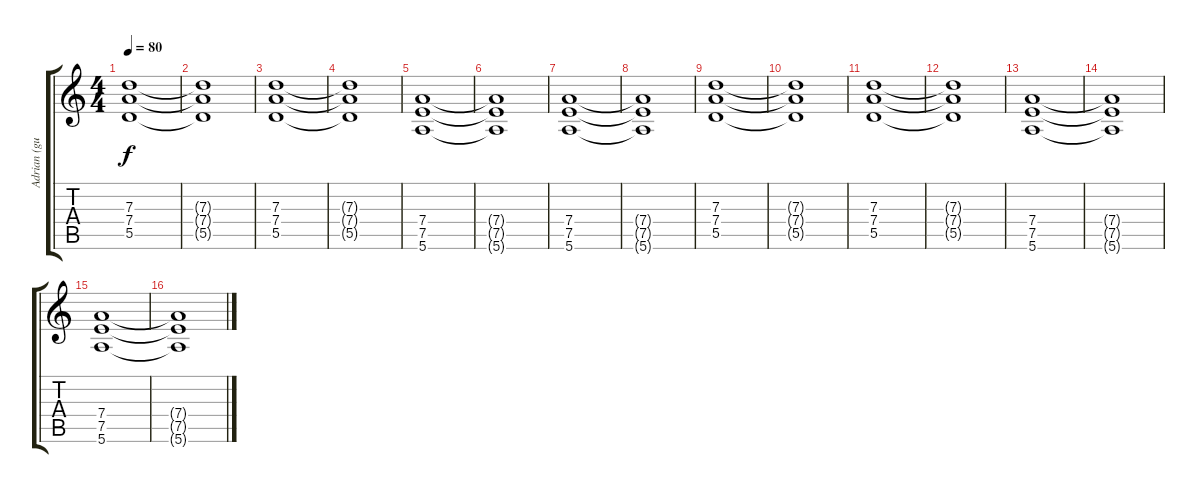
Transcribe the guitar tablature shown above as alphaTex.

\track ("Adrian (guitar)" "Adrian (gu") {instrument distortionguitar}
\staff {score tabs}
\tuning (E4 B3 G3 D3 A2 E2) {hide}
\ts (4 4)
\tempo 80
\clef g2
\ks c
(7.3 7.4 5.5).1{dy f} |
(7.3{t} 7.4{t} 5.5{t}).1 |
(7.3 7.4 5.5).1 |
(7.3{t} 7.4{t} 5.5{t}).1 |
(7.4 7.5 5.6).1 |
(7.4{t} 7.5{t} 5.6{t}).1 |
(7.4 7.5 5.6).1 |
(7.4{t} 7.5{t} 5.6{t}).1 |
(7.3 7.4 5.5).1 |
(7.3{t} 7.4{t} 5.5{t}).1 |
(7.3 7.4 5.5).1 |
(7.3{t} 7.4{t} 5.5{t}).1 |
(7.4 7.5 5.6).1 |
(7.4{t} 7.5{t} 5.6{t}).1 |
(7.4 7.5 5.6).1 |
(7.4{t} 7.5{t} 5.6{t}).1
